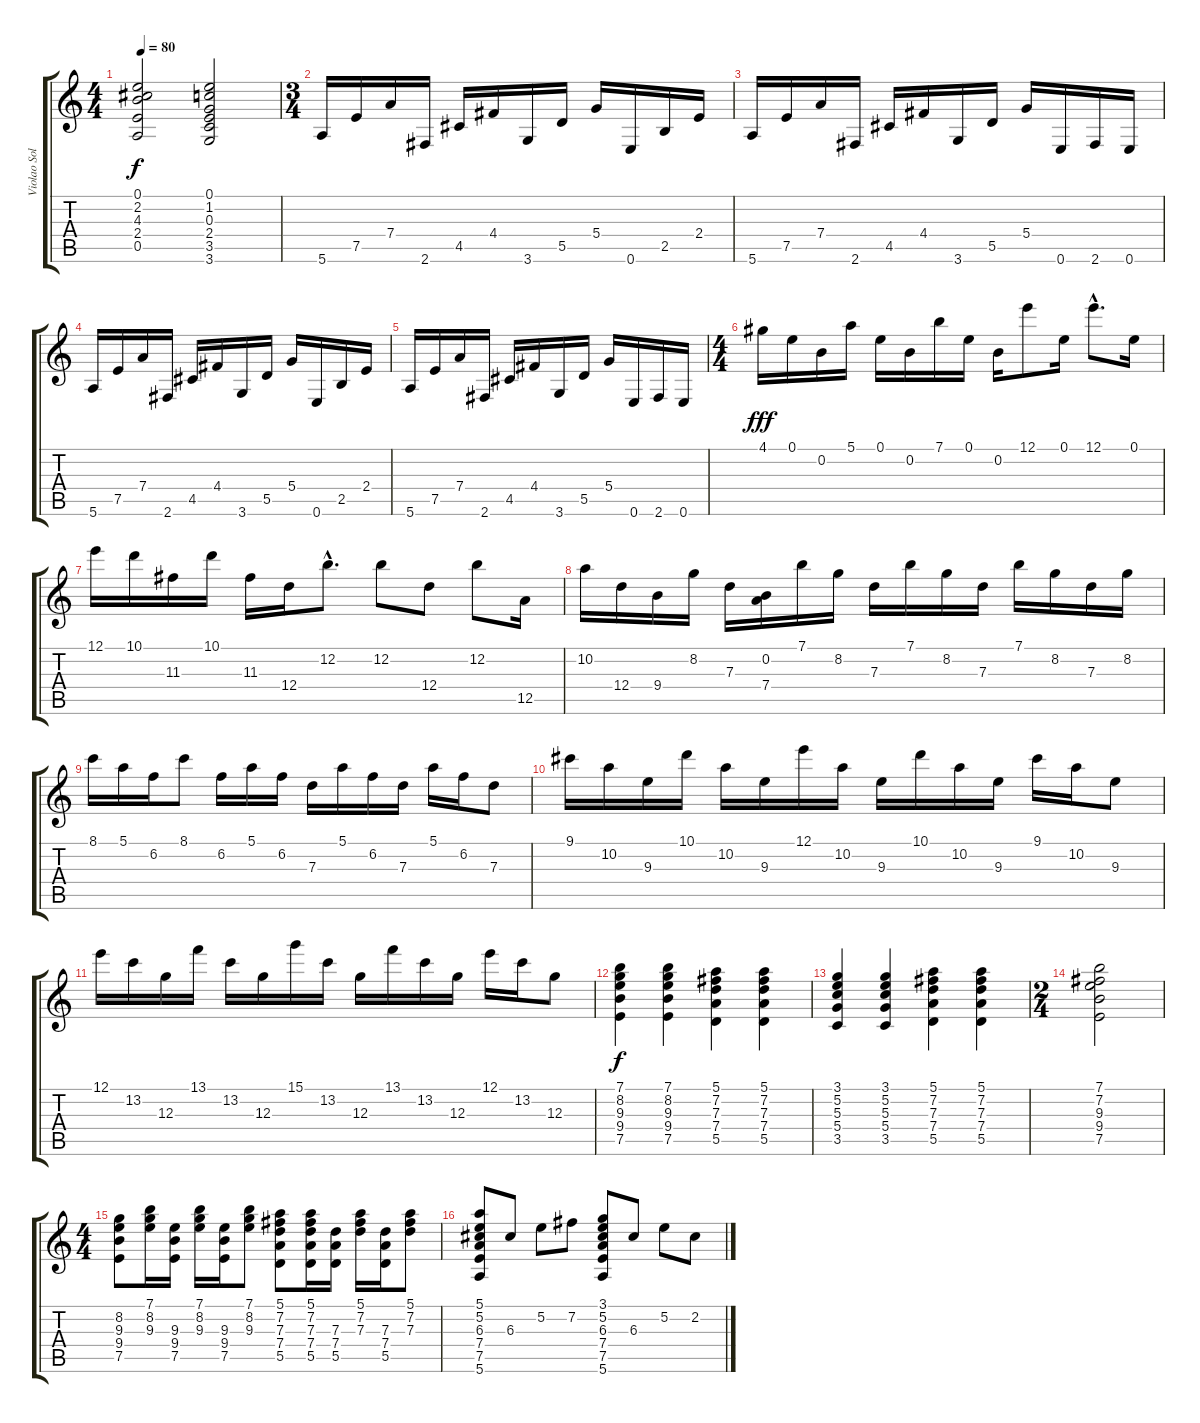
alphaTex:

\track ("Violao Solo (Kiko Loureiro)" "Violao Sol") {instrument acousticguitarsteel}
\staff {score tabs}
\tuning (E4 B3 G3 D3 A2 E2) {hide}
\ts (4 4)
\tempo 80
\clef g2
\ks c
(0.1 2.2 4.3 2.4 0.5).2{dy f} (0.1 1.2 0.3 2.4 3.5 3.6).2 |
\ts (3 4)
5.6.16 7.5.16 7.4.16 2.6.16 4.5.16 4.4.16 3.6.16 5.5.16 5.4.16 0.6.16 2.5.16 2.4.16 |
5.6.16 7.5.16 7.4.16 2.6.16 4.5.16 4.4.16 3.6.16 5.5.16 5.4.16 0.6.16 2.6.16 0.6.16 |
5.6.16 7.5.16 7.4.16 2.6.16 4.5.16 4.4.16 3.6.16 5.5.16 5.4.16 0.6.16 2.5.16 2.4.16 |
5.6.16 7.5.16 7.4.16 2.6.16 4.5.16 4.4.16 3.6.16 5.5.16 5.4.16 0.6.16 2.6.16 0.6.16 |
\ts (4 4)
4.1.16{dy fff} 0.1.16 0.2.16 5.1.16 0.1.16 0.2.16 7.1.16 0.1.16 0.2.16 12.1.8 0.1.16 12.1{hac}.8{d} 0.1.16 |
12.1.16 10.1.16 11.3.16 10.1.16 11.3.16 12.4.16 12.2{hac}.8{d} 12.2.8 12.4.8 12.2.8 12.5.16 |
10.2.16 12.4.16 9.4.16 8.2.16 7.3.16 (0.2 7.4).16 7.1.16 8.2.16 7.3.16 7.1.16 8.2.16 7.3.16 7.1.16 8.2.16 7.3.16 8.2.16 |
8.1.16 5.1.16 6.2.16 8.1.8 6.2.16 5.1.16 6.2.16 7.3.16 5.1.16 6.2.16 7.3.16 5.1.16 6.2.16 7.3.8 |
9.1.16 10.2.16 9.3.16 10.1.16 10.2.16 9.3.16 12.1.16 10.2.16 9.3.16 10.1.16 10.2.16 9.3.16 9.1.16 10.2.16 9.3.8 |
12.1.16 13.2.16 12.3.16 13.1.16 13.2.16 12.3.16 15.1.16 13.2.16 12.3.16 13.1.16 13.2.16 12.3.16 12.1.16 13.2.16 12.3.8 |
(7.1 8.2 9.3 9.4 7.5).4{dy f} (7.1 8.2 9.3 9.4 7.5).4 (5.1 7.2 7.3 7.4 5.5).4 (5.1 7.2 7.3 7.4 5.5).4 |
(3.1 5.2 5.3 5.4 3.5).4 (3.1 5.2 5.3 5.4 3.5).4 (5.1 7.2 7.3 7.4 5.5).4 (5.1 7.2 7.3 7.4 5.5).4 |
\ts (2 4)
(7.1 7.2 9.3 9.4 7.5).2 |
\ts (4 4)
(8.2 9.3 9.4 7.5).8 (7.1 8.2 9.3).16 (9.3 9.4 7.5).16 (7.1 8.2 9.3).16 (9.3 9.4 7.5).16 (7.1 8.2 9.3).8 (5.1 7.2 7.3 7.4 5.5).8 (5.1 7.2 7.3 7.4 5.5).16 (7.3 7.4 5.5).16 (5.1 7.2 7.3).16 (7.3 7.4 5.5).16 (5.1 7.2 7.3).8 |
(5.1 5.2 6.3 7.4 7.5 5.6).8 6.3.8 5.2.8 7.2.8 (3.1 5.2 6.3 7.4 7.5 5.6).8 6.3.8 5.2.8 2.2.8
